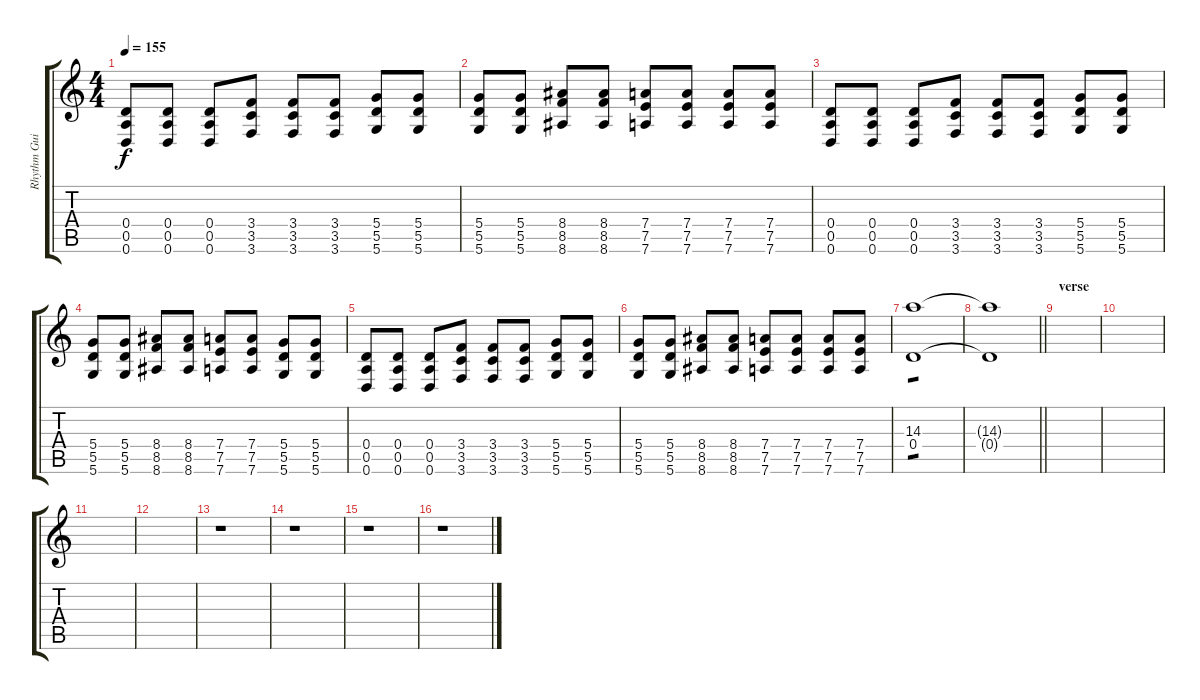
\track ("Rhythm Guitar" "Rhythm Gui") {instrument distortionguitar}
\staff {score tabs}
\tuning (E4 B3 G3 D3 A2 D2) {hide}
\ts (4 4)
\tempo 155
\clef g2
\ks c
(0.4 0.5 0.6).8{dy f} (0.4 0.5 0.6).8 (0.4 0.5 0.6).8 (3.4 3.5 3.6).8 (3.4 3.5 3.6).8 (3.4 3.5 3.6).8 (5.4 5.5 5.6).8 (5.4 5.5 5.6).8 |
(5.4 5.5 5.6).8 (5.4 5.5 5.6).8 (8.4 8.5 8.6).8 (8.4 8.5 8.6).8 (7.4 7.5 7.6).8 (7.4 7.5 7.6).8 (7.4 7.5 7.6).8 (7.4 7.5 7.6).8 |
(0.4 0.5 0.6).8 (0.4 0.5 0.6).8 (0.4 0.5 0.6).8 (3.4 3.5 3.6).8 (3.4 3.5 3.6).8 (3.4 3.5 3.6).8 (5.4 5.5 5.6).8 (5.4 5.5 5.6).8 |
(5.4 5.5 5.6).8 (5.4 5.5 5.6).8 (8.4 8.5 8.6).8 (8.4 8.5 8.6).8 (7.4 7.5 7.6).8 (7.4 7.5 7.6).8 (5.4 5.5 5.6).8 (5.4 5.5 5.6).8 |
(0.4 0.5 0.6).8 (0.4 0.5 0.6).8 (0.4 0.5 0.6).8 (3.4 3.5 3.6).8 (3.4 3.5 3.6).8 (3.4 3.5 3.6).8 (5.4 5.5 5.6).8 (5.4 5.5 5.6).8 |
(5.4 5.5 5.6).8 (5.4 5.5 5.6).8 (8.4 8.5 8.6).8 (8.4 8.5 8.6).8 (7.4 7.5 7.6).8 (7.4 7.5 7.6).8 (7.4 7.5 7.6).8 (7.4 7.5 7.6).8 |
(14.3 0.4).1{tp 1} |
\barLineRight lightlight
(14.3{t} 0.4{t}).1 |
\section ("" "verse")
|
|
|
|
r.1 |
r.1 |
r.1 |
r.1
